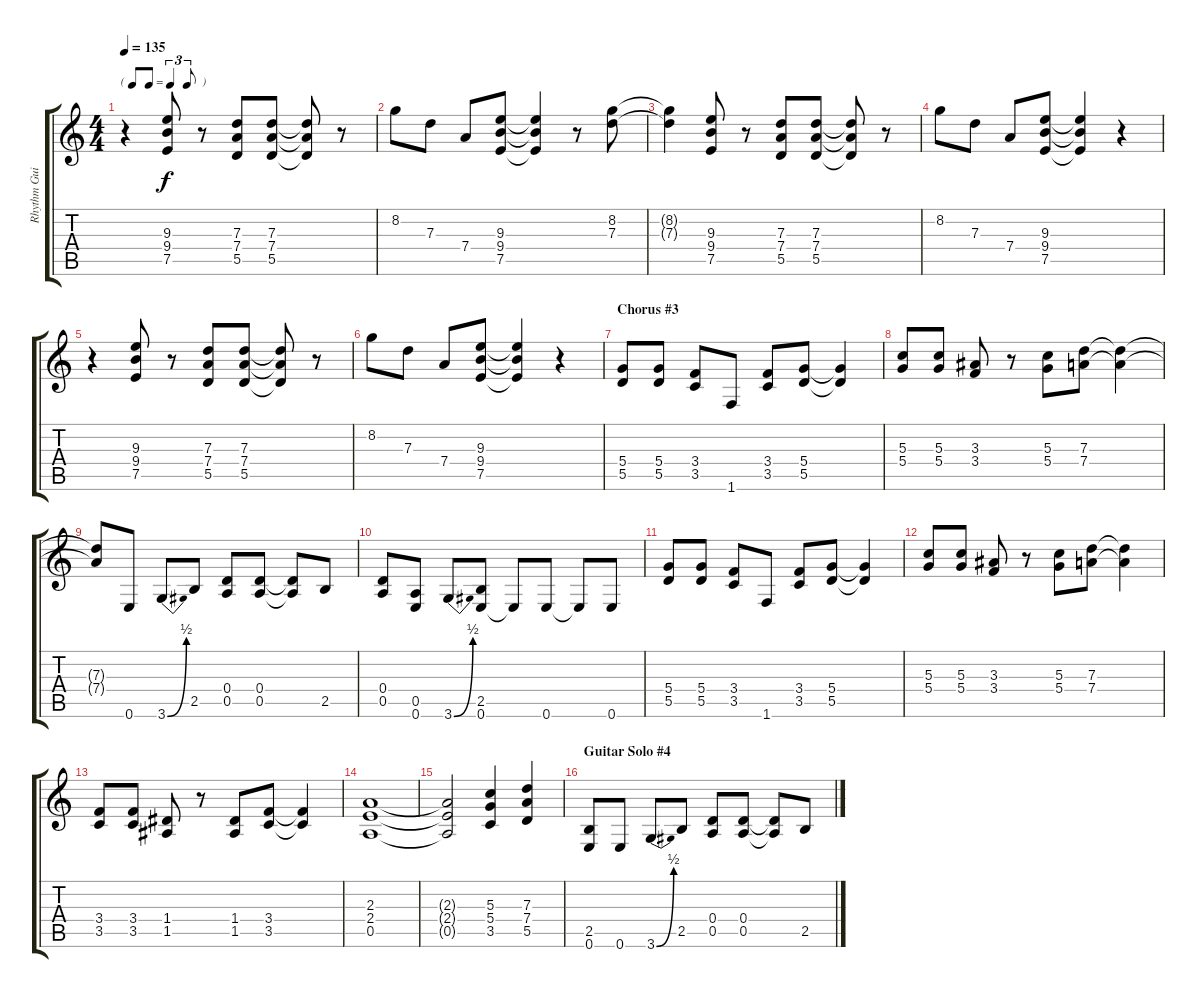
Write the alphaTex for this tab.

\track ("Rhythm Guitar" "Rhythm Gui") {instrument overdrivenguitar}
\staff {score tabs}
\tuning (E4 B3 G3 D3 A2 E2) {hide}
\ts (4 4)
\tf triplet8th
\tempo 135
\clef g2
\ks c
r.4{dy f} (9.3 9.4 7.5).8 r.8 (7.3 7.4 5.5).8 (7.3 7.4 5.5).8 (7.3{t} 7.4{t} 5.5{t}).8 r.8 |
8.2.8 7.3.8 7.4.8 (9.3 9.4 7.5).8 (9.3{t} 9.4{t} 7.5{t}).4 r.8 (8.2 7.3).8 |
(8.2{t} 7.3{t}).4 (9.3 9.4 7.5).8 r.8 (7.3 7.4 5.5).8 (7.3 7.4 5.5).8 (7.3{t} 7.4{t} 5.5{t}).8 r.8 |
8.2.8 7.3.8 7.4.8 (9.3 9.4 7.5).8 (9.3{t} 9.4{t} 7.5{t}).4 r.4 |
r.4 (9.3 9.4 7.5).8 r.8 (7.3 7.4 5.5).8 (7.3 7.4 5.5).8 (7.3{t} 7.4{t} 5.5{t}).8 r.8 |
8.2.8 7.3.8 7.4.8 (9.3 9.4 7.5).8 (9.3{t} 9.4{t} 7.5{t}).4 r.4 |
\section ("" "Chorus #3")
(5.4 5.5).8 (5.4 5.5).8 (3.4 3.5).8 1.6.8 (3.4 3.5).8 (5.4 5.5).8 (5.4{t} 5.5{t}).4 |
(5.3 5.4).8 (5.3 5.4).8 (3.3 3.4).8 r.8 (5.3 5.4).8 (7.3 7.4).8 (7.3{t} 7.4{t}).4 |
(7.3{t} 7.4{t}).8 0.6.8 3.6{be (bend 0 0 60 2)}.8 2.5.8 (0.4 0.5).8 (0.4 0.5).8 (0.4{t} 0.5{t}).8 2.5.8 |
(0.4 0.5).8 (0.5 0.6).8 3.6{be (bend 0 0 60 2)}.8 (2.5 0.6).8 0.6{t}.8 0.6.8 0.6{t}.8 0.6.8 |
(5.4 5.5).8 (5.4 5.5).8 (3.4 3.5).8 1.6.8 (3.4 3.5).8 (5.4 5.5).8 (5.4{t} 5.5{t}).4 |
(5.3 5.4).8 (5.3 5.4).8 (3.3 3.4).8 r.8 (5.3 5.4).8 (7.3 7.4).8 (7.3{t} 7.4{t}).4 |
(3.4 3.5).8 (3.4 3.5).8 (1.4 1.5).8 r.8 (1.4 1.5).8 (3.4 3.5).8 (3.4{t} 3.5{t}).4 |
(2.3 2.4 0.5).1 |
(2.3{t} 2.4{t} 0.5{t}).2 (5.3 5.4 3.5).4 (7.3 7.4 5.5).4 |
\section ("" "Guitar Solo #4")
(2.5 0.6).8 0.6.8 3.6{be (bend 0 0 60 2)}.8 2.5.8 (0.4 0.5).8 (0.4 0.5).8 (0.4{t} 0.5{t}).8 2.5.8
